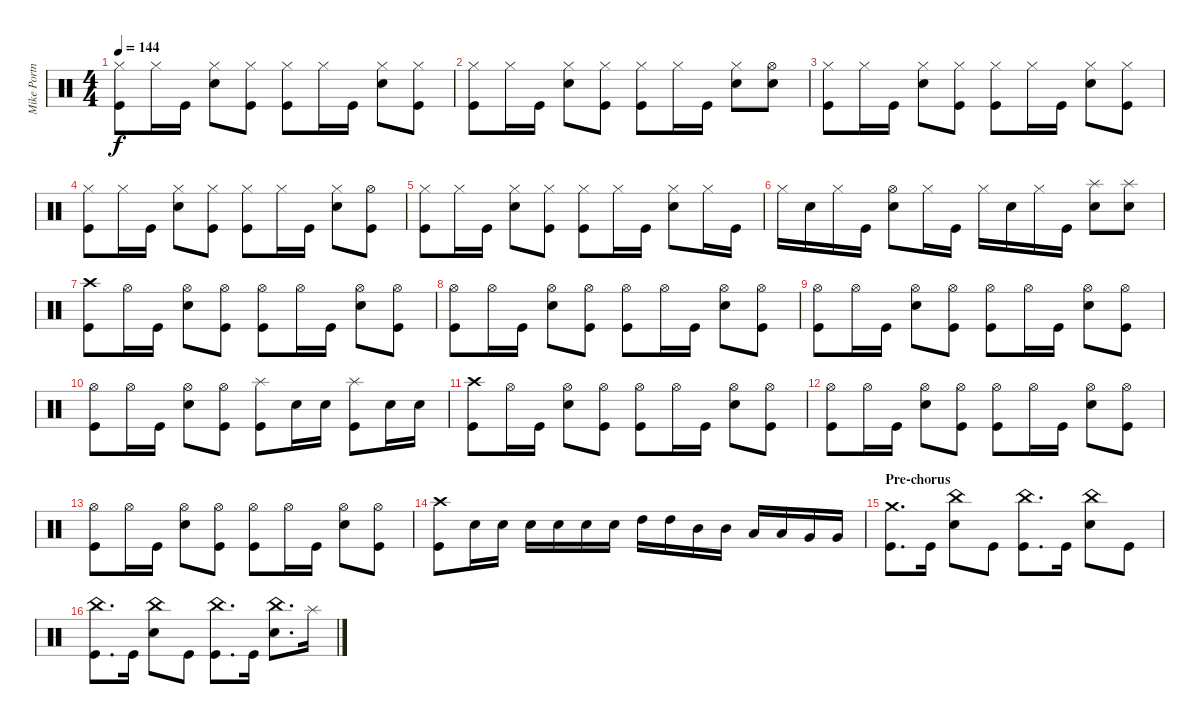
\track ("Mike Portnoy - drums" "Mike Portn") {instrument percussion}
\staff {score}
\articulation defaults
\ts (4 4)
\tempo 144
\clef neutral
\ks c
("Hi-Hat (closed)" "Kick (hit)").8{dy f} "Hi-Hat (closed)".16 "Kick (hit)".16 ("Hi-Hat (closed)" "Snare (hit) 2").8 ("Hi-Hat (closed)" "Kick (hit)").8 ("Hi-Hat (closed)" "Kick (hit)").8 "Hi-Hat (closed)".16 "Kick (hit)".16 ("Hi-Hat (closed)" "Snare (hit) 2").8 ("Hi-Hat (closed)" "Kick (hit)").8 |
("Hi-Hat (closed)" "Kick (hit)").8 "Hi-Hat (closed)".16 "Kick (hit)".16 ("Hi-Hat (closed)" "Snare (hit) 2").8 ("Hi-Hat (closed)" "Kick (hit)").8 ("Hi-Hat (closed)" "Kick (hit)").8 "Hi-Hat (closed)".16 "Kick (hit)".16 ("Hi-Hat (closed)" "Snare (hit) 2").8 ("Hi-Hat (open)" "Snare (hit) 2").8 |
("Hi-Hat (closed)" "Kick (hit)").8 "Hi-Hat (closed)".16 "Kick (hit)".16 ("Hi-Hat (closed)" "Snare (hit) 2").8 ("Hi-Hat (closed)" "Kick (hit)").8 ("Hi-Hat (closed)" "Kick (hit)").8 "Hi-Hat (closed)".16 "Kick (hit)".16 ("Hi-Hat (closed)" "Snare (hit) 2").8 ("Hi-Hat (closed)" "Kick (hit)").8 |
("Hi-Hat (closed)" "Kick (hit)").8 "Hi-Hat (closed)".16 "Kick (hit)".16 ("Hi-Hat (closed)" "Snare (hit) 2").8 ("Hi-Hat (closed)" "Kick (hit)").8 ("Hi-Hat (closed)" "Kick (hit)").8 "Hi-Hat (closed)".16 "Kick (hit)".16 ("Hi-Hat (closed)" "Snare (hit) 2").8 ("Hi-Hat (open)" "Kick (hit)").8 |
("Hi-Hat (closed)" "Kick (hit)").8 "Hi-Hat (closed)".16 "Kick (hit)".16 ("Hi-Hat (closed)" "Snare (hit) 2").8 ("Hi-Hat (closed)" "Kick (hit)").8 ("Hi-Hat (closed)" "Kick (hit)").8 "Hi-Hat (closed)".16 "Kick (hit)".16 ("Hi-Hat (closed)" "Snare (hit) 2").8 "Hi-Hat (closed)".16 "Kick (hit)".16 |
"Hi-Hat (closed)".16 "Snare (hit) 2".16 "Hi-Hat (closed)".16 "Kick (hit)".16 ("Hi-Hat (open)" "Snare (hit) 2").8 "Hi-Hat (closed)".16 "Kick (hit)".16 "Hi-Hat (closed)".16 "Snare (hit) 2".16 "Hi-Hat (closed)".16 "Kick (hit)".16 ("Splash (hit)" "Snare (hit) 2").8 ("Splash (hit)" "Snare (hit) 2").8 |
("Crash high (hit)" "Kick (hit)").8 "Hi-Hat (open)".16 "Kick (hit)".16 ("Hi-Hat (open)" "Snare (hit) 2").8 ("Hi-Hat (open)" "Kick (hit)").8 ("Hi-Hat (open)" "Kick (hit)").8 "Hi-Hat (open)".16 "Kick (hit)".16 ("Hi-Hat (open)" "Snare (hit) 2").8 ("Hi-Hat (open)" "Kick (hit)").8 |
("Hi-Hat (open)" "Kick (hit)").8 "Hi-Hat (open)".16 "Kick (hit)".16 ("Hi-Hat (open)" "Snare (hit) 2").8 ("Hi-Hat (open)" "Kick (hit)").8 ("Hi-Hat (open)" "Kick (hit)").8 "Hi-Hat (open)".16 "Kick (hit)".16 ("Hi-Hat (open)" "Snare (hit) 2").8 ("Hi-Hat (open)" "Kick (hit)").8 |
("Hi-Hat (open)" "Kick (hit)").8 "Hi-Hat (open)".16 "Kick (hit)".16 ("Hi-Hat (open)" "Snare (hit) 2").8 ("Hi-Hat (open)" "Kick (hit)").8 ("Hi-Hat (open)" "Kick (hit)").8 "Hi-Hat (open)".16 "Kick (hit)".16 ("Hi-Hat (open)" "Snare (hit) 2").8 ("Hi-Hat (open)" "Kick (hit)").8 |
("Hi-Hat (open)" "Kick (hit)").8 "Hi-Hat (open)".16 "Kick (hit)".16 ("Hi-Hat (open)" "Snare (hit) 2").8 ("Hi-Hat (open)" "Kick (hit)").8 ("Splash (hit)" "Kick (hit)").8 "Snare (hit) 2".16 "Snare (hit) 2".16 ("Splash (hit)" "Kick (hit)").8 "Snare (hit) 2".16 "Snare (hit) 2".16 |
("Crash high (hit)" "Kick (hit)").8 "Hi-Hat (open)".16 "Kick (hit)".16 ("Hi-Hat (open)" "Snare (hit) 2").8 ("Hi-Hat (open)" "Kick (hit)").8 ("Hi-Hat (open)" "Kick (hit)").8 "Hi-Hat (open)".16 "Kick (hit)".16 ("Hi-Hat (open)" "Snare (hit) 2").8 ("Hi-Hat (open)" "Kick (hit)").8 |
("Hi-Hat (open)" "Kick (hit)").8 "Hi-Hat (open)".16 "Kick (hit)".16 ("Hi-Hat (open)" "Snare (hit) 2").8 ("Hi-Hat (open)" "Kick (hit)").8 ("Hi-Hat (open)" "Kick (hit)").8 "Hi-Hat (open)".16 "Kick (hit)".16 ("Hi-Hat (open)" "Snare (hit) 2").8 ("Hi-Hat (open)" "Kick (hit)").8 |
("Hi-Hat (open)" "Kick (hit)").8 "Hi-Hat (open)".16 "Kick (hit)".16 ("Hi-Hat (open)" "Snare (hit) 2").8 ("Hi-Hat (open)" "Kick (hit)").8 ("Hi-Hat (open)" "Kick (hit)").8 "Hi-Hat (open)".16 "Kick (hit)".16 ("Hi-Hat (open)" "Snare (hit) 2").8 ("Hi-Hat (open)" "Kick (hit)").8 |
("Crash high (hit)" "Kick (hit)").8 "Snare (hit) 2".16 "Snare (hit) 2".16 "Snare (hit) 2".16 "Snare (hit) 2".16 "Snare (hit) 2".16 "Snare (hit) 2".16 "High Tom (hit)".16 "High Tom (hit)".16 "Mid Tom (hit)".16 "Mid Tom (hit)".16 "Low Tom (hit)".16 "Low Tom (hit)".16 "Very Low Tom (hit)".16 "Very Low Tom (hit)".16 |
\section ("" "Pre-chorus")
("Crash medium (hit)" "Kick (hit)").8{d} "Kick (hit)".16 ("China (hit)" "Snare (hit) 2").8 "Kick (hit)".8 ("China (hit)" "Kick (hit)").8{d} "Kick (hit)".16 ("China (hit)" "Snare (hit) 2").8 "Kick (hit)".8 |
("China (hit)" "Kick (hit)").8{d} "Kick (hit)".16 ("China (hit)" "Snare (hit) 2").8 "Kick (hit)".8 ("China (hit)" "Kick (hit)").8{d} "Kick (hit)".16 ("China (hit)" "Snare (hit) 2").8{d} "Splash (hit)".16
